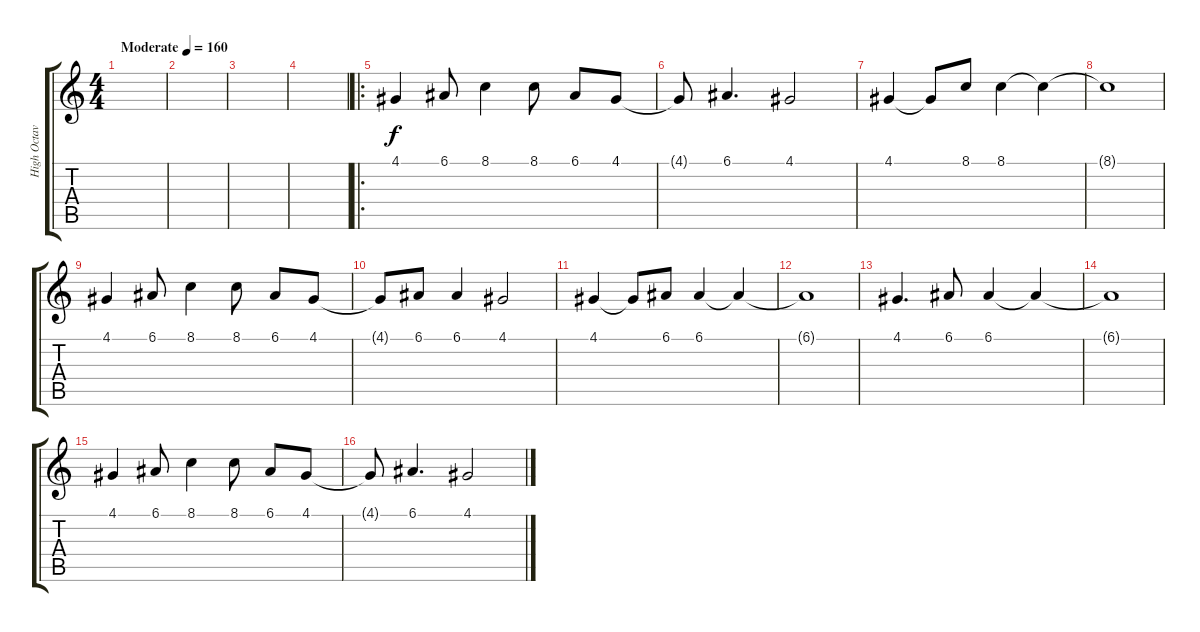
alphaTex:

\track ("High Octave" "High Octav") {instrument acousticgrandpiano}
\staff {score tabs}
\tuning (E4 B3 G3 D3 A2 E2) {hide}
\ts (4 4)
\tempo (160 "Moderate")
\clef g2
\ks c
|
|
|
|
\ro
4.1.4 6.1.8 8.1.4 8.1.8 6.1.8 4.1.8 |
4.1{t}.8 6.1.4{d} 4.1.2 |
4.1.4 4.1{t}.8 8.1.8 8.1.4 8.1{t}.4 |
8.1{t}.1 |
4.1.4 6.1.8 8.1.4 8.1.8 6.1.8 4.1.8 |
4.1{t}.8 6.1.8 6.1.4 4.1.2 |
4.1.4 4.1{t}.8 6.1.8 6.1.4 6.1{t}.4 |
6.1{t}.1 |
4.1.4{d} 6.1.8 6.1.4 6.1{t}.4 |
6.1{t}.1 |
4.1.4 6.1.8 8.1.4 8.1.8 6.1.8 4.1.8 |
4.1{t}.8 6.1.4{d} 4.1.2
